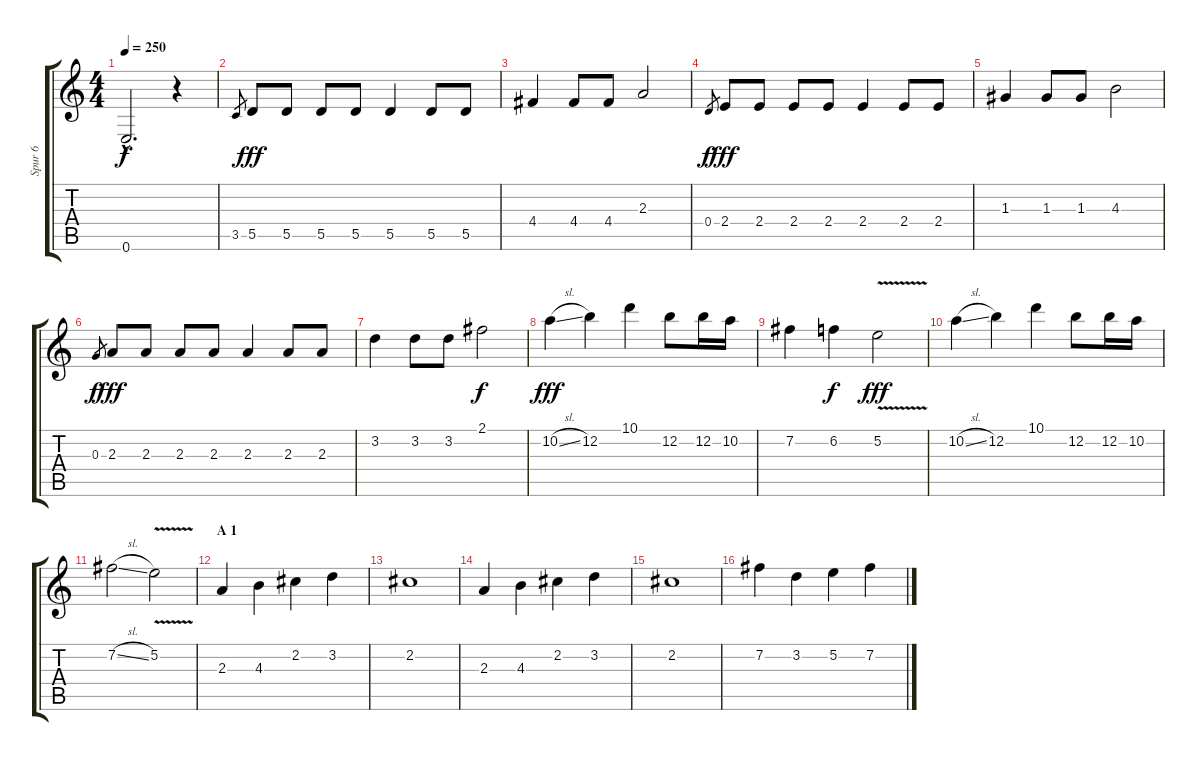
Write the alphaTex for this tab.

\track ("Spur 6" "Spur 6") {instrument acousticguitarnylon}
\staff {score tabs}
\tuning (E4 B3 G3 D3 A2 E2) {hide}
\ts (4 4)
\tempo 250
\clef g2
\ks c
0.6{hac t}.2{d dy f} r.4 |
3.5.8{gr} 5.5.8{dy fff volume 16 instrument electricbassfinger} 5.5.8 5.5.8 5.5.8 5.5.4 5.5.8 5.5.8 |
4.4.4 4.4.8 4.4.8 2.3.2 |
0.4.8{gr dy f} 2.4.8{dy fff} 2.4.8 2.4.8 2.4.8 2.4.4 2.4.8 2.4.8 |
1.3.4 1.3.8 1.3.8 4.3.2 |
0.3.8{gr dy f} 2.3.8{dy fff} 2.3.8 2.3.8 2.3.8 2.3.4 2.3.8 2.3.8 |
3.2.4 3.2.8 3.2.8 2.1.2{dy f} |
10.2{sl}.4{dy fff volume 16 instrument cello} 12.2.4 10.1.4 12.2.8 12.2.16 10.2.16 |
7.2.4 6.2.4{dy f} 5.2{v}.2{dy fff} |
10.2{sl}.4 12.2.4 10.1.4 12.2.8 12.2.16 10.2.16 |
7.2{sl}.2 5.2{v}.2 |
\section ("" "A 1")
2.3.4{instrument electricguitarjazz} 4.3.4 2.2.4 3.2.4 |
2.2.1 |
2.3.4 4.3.4 2.2.4 3.2.4 |
2.2.1 |
7.2.4 3.2.4 5.2.4 7.2.4
